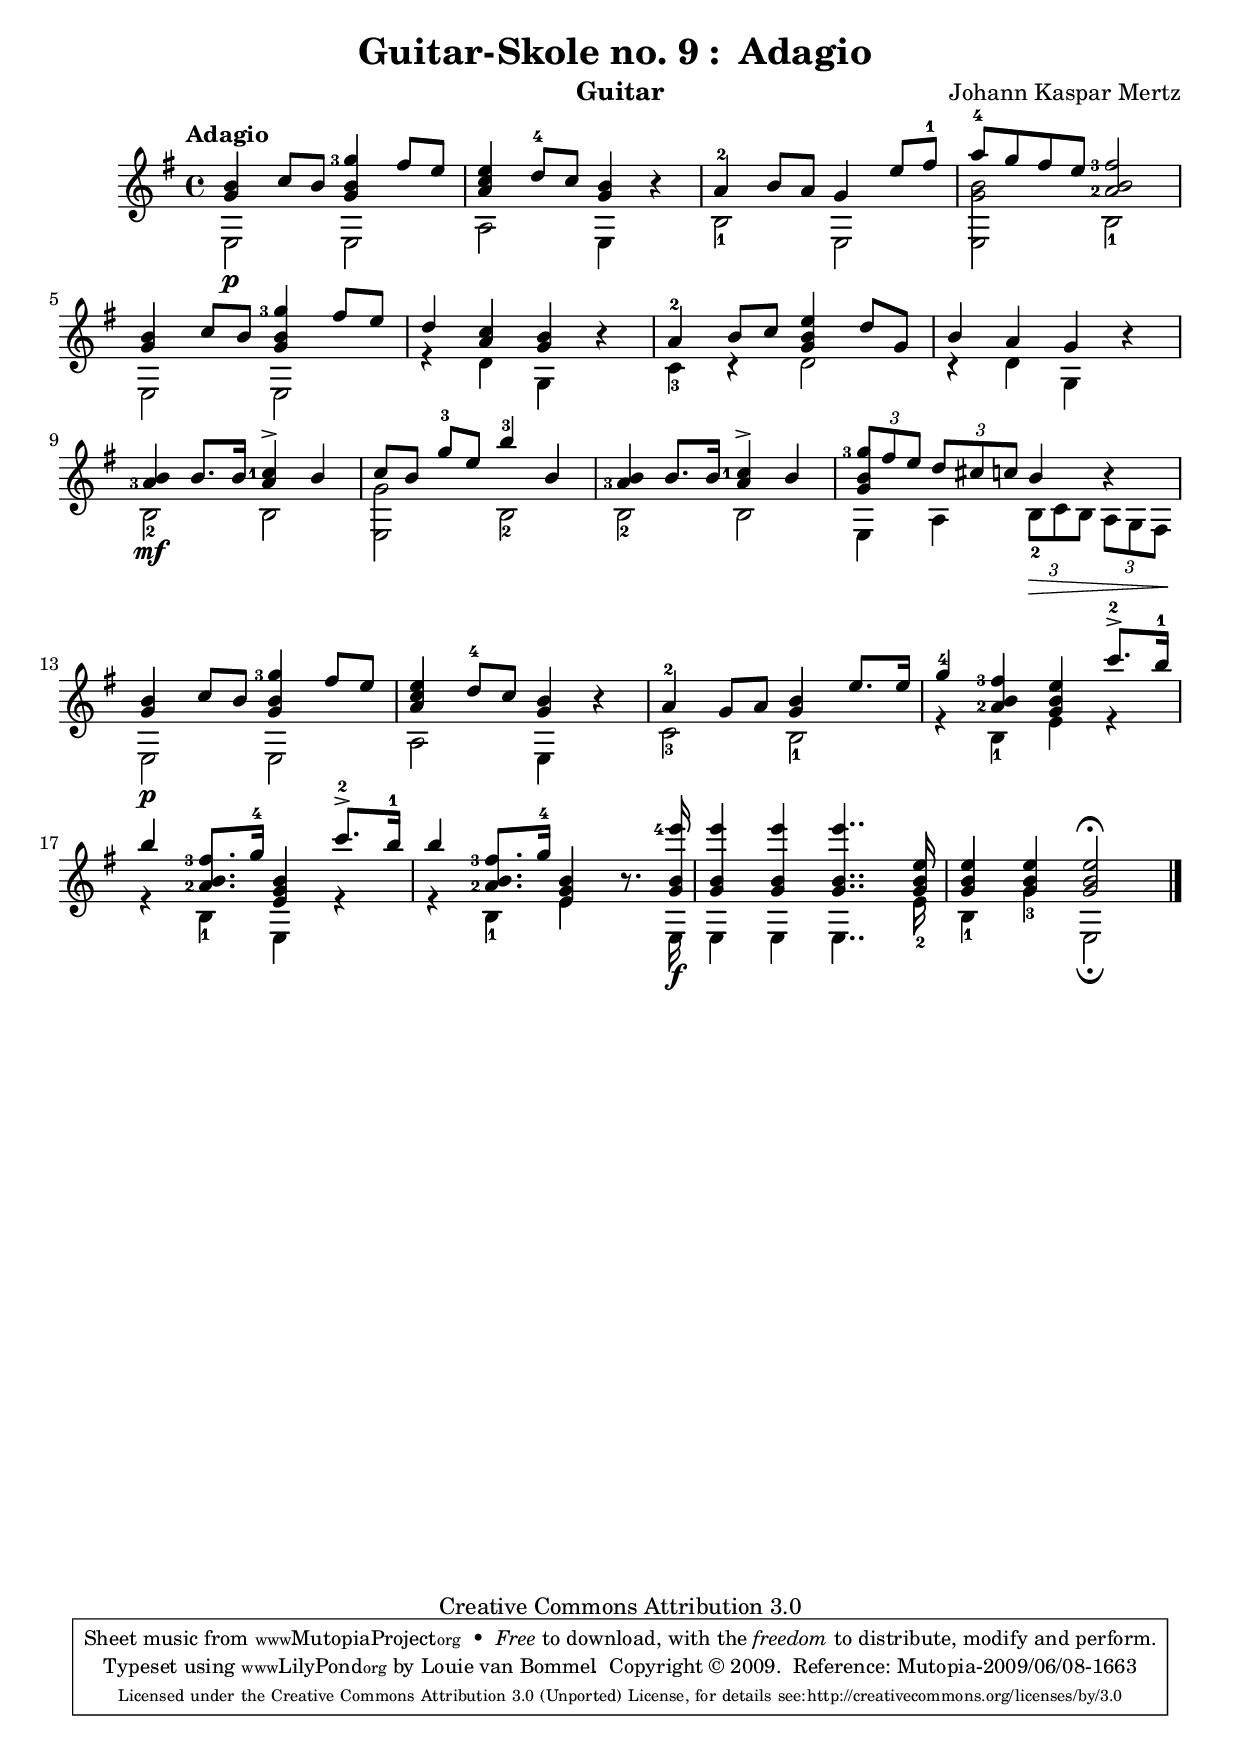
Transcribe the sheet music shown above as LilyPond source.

\version "2.12.2"
\header
{
  dedication = ""
  subtitle = ""
  subsubtitle = ""
  poet = ""
  instrument = "Guitar"
  meter = ""
  arranger = ""
  piece = ""
  opus = ""
  breakbefore = ##f
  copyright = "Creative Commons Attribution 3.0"
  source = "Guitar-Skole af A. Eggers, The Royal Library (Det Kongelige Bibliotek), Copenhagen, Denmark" 
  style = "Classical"
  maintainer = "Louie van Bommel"
  composer="Johann Kaspar Mertz"
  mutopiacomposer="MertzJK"
  title="Guitar-Skole no. 9 :  Adagio "
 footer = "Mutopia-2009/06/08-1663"
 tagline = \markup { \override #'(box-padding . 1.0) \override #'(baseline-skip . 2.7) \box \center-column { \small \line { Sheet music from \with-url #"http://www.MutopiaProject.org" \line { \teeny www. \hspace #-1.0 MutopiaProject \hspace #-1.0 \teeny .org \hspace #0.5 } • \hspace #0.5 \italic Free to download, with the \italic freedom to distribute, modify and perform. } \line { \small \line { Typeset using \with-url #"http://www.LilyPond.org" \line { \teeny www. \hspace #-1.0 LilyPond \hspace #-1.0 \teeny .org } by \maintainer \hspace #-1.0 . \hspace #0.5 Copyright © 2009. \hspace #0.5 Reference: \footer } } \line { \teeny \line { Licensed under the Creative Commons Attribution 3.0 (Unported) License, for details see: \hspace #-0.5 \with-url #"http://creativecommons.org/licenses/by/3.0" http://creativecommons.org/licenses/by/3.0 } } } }
}
\include "generic-paper-section.ly"
\include "generic-layout-section.ly"
\include "guitar-skole-defines-section.ly"
%%%%%%%%%%%%%%%%%%%%%%%%%%%%%Start Music%%%%%%%%%%%%%%%

staffOneVoiceOneNotes =
\transpose c c'
{
  \key e \minor
  \time 4/4
  \tempo "Adagio" 4=90
  \transposition c'
  %1
  <g b>4 c'8 b <g b g'-3>4  fis'8 e'
  %2
  <a c' e'>4 d'8-4 c' <g b>4 b4\rest
  %3
  a4-2 b8 a g4 e'8 fis'-1
  %4
  a'8-4 g' fis' e' <a-2 b fis'-3>2 \myBreak

  %5
  <g b>4 c'8 b <g b g'-3>4 fis'8 e'
  %6
  d'4 <a c'> <g b> b4\rest
  %7
  a4-2 b8 c' <g b e'>4 d'8 g
  %8
  b4 a g b4\rest \myBreak

  %9
  <a-3 b>4 b8. b16 <a c'-1>4-> b4
  %10
  c'8 [b] g'-3 [e'] b'4-3 b
  %11
  <a-3 b>4 b8. b16 <a c'-1>4-> b
  %12
  \times 2/3 {<g b g'-3>8 fis' e'} \times 2/3 {d' cis' c'} b4 b4\rest \myBreak

  %13
  <g b>4 c'8 b <g b g'-3>4 fis'8 e'
  %14
  <a c' e'>4 d'8-4 c' <g b>4 b4\rest
  %15
  a4-2 g8 a <g b>4 e'8. e'16
  %16
  g'4-4 <a-2 b fis'-3>4 <g b e'> c''8.-2-> b'16-1 \myBreak

  %17
  b'4 <a-2 b fis'-3>8. g'16-4 <g b e>4 c''8.-2-> b'16-1
  %18
  b'4 <a-2 b fis'-3>8. g'16-4 <g b e>4 b8.\rest <g b e''-4>16
  %19
  <g b e''>4 <g b e''> <g b e''>4.. <g b e'>16
  %20
  <g b e'>4 <g b e'> <g b e'>2 \fermata \bar "|."
}
staffOneVoiceTwoNotes =
\transpose c c'
{
  \transposition c'
  %1
  e,2\p e,
  %2
  a,2 e,4 s4
  %3
  b,2-1 e,
  %4
  <e,g b>2 b,-1

  %5
  e,2 e,
  %6
  r4 d g, s4
  %7
  c4-3 r d2
  %8
  r4 d g, s4

  %9
  b,2-2\mf b,
  %10
  <e, g>2 b,-2
  %11
  b,-2 b,
  %12
  e,4 a, \times 2/3 {b,8-2\> c b,} \times 2/3 {a,8 g, fis,\!}

  %13
  e,2\p e,
  %14
  a,2 e,4 s4
  %15
  c2-3 b,-1
  %16
  r4 b,4-1 e r

  %17
  r4 b,-1 e, r
  %18
  r4 b,-1 e s8. e,16\f
  %19
  e,4 e, e,4.. e16-2
  %20
  b,4-1 g-3 e,2 \fermata
}
staffOneVoiceThreeNotes =
{
}
staffOneVoiceFourNotes =
{
}
staffTwoVoiceOneNotes =
{
}
staffTwoVoiceTwoNotes =
{
}
staffTwoVoiceThreeNotes =
{
}
staffTwoVoiceFourNotes =
{
}

myChords = \chordmode
{
}
myMainWords = \lyricmode
{
}

%%%%%%%%%%%%%%%%%%%%%%%%%%%%%End of Music%%%%%%%%%%%%%%

\include "generic-score-section.ly"
